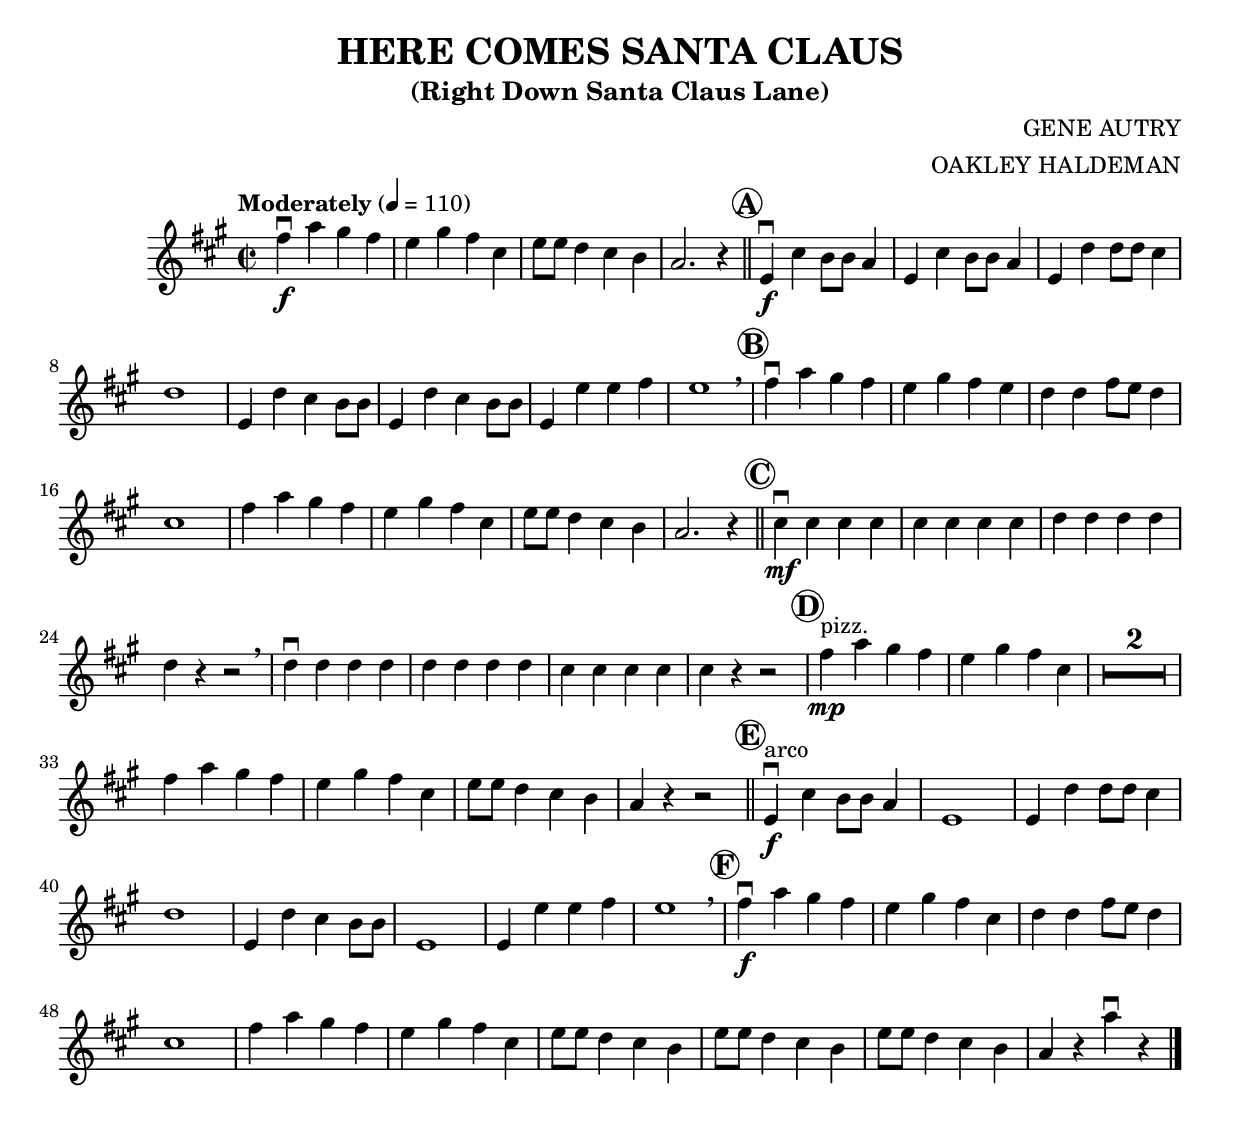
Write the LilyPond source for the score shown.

%% Date: 2016.10.31
\version "2.18.2"
\header {
  title = "HERE COMES SANTA CLAUS"
  subtitle = "(Right Down Santa Claus Lane)"
  composer = "GENE AUTRY"
  arranger = "OAKLEY HALDEMAN"
}
\layout {
  \context {
    \Score
      %% \override BarNumber.break-visibility = ##(#f #t #t)
      %% \override SpacingSpanner.base-shortest-duration = #(ly:make-moment 1/16)
  }
}

voiceconsts = {
  \key a \major
  \time 2/2
  %% \numericTimeSignature
  \tempo "Moderately" 4 = 110
  \compressFullBarRests 
  \override MultiMeasureRest.expand-limit=#1
  \set Timing.beamExceptions = #'()
  \set Score.markFormatter = #format-mark-circle-alphabet
 }
\book {
  \score {
    \new Staff {
      \new Voice {
        \relative c' {
          \voiceconsts
          fis'4\f\downbow a gis fis | e gis fis cis | e8 e d4 cis b | 
          a2. r4 \mark \default \bar"||" e4\f\downbow cis' b8 b a4 | 
          e4 cis' b8 b a4 | e d' d8 d cis4 | d1 | e,4 d' cis b8 b | 
          e,4 d' cis b8 b | e,4 e'4 e fis | e1 \breathe \mark \default |
          fis4\downbow a gis fis | e gis fis e | d d fis8 e d4 | cis1 |
          fis4 a gis fis | e gis fis cis | e8 e d4 cis b | a2. r4 \mark\default \bar"||"
          cis4\downbow\mf cis cis cis | cis cis cis cis | d d d d | d r4 r2 \breathe |
          d4\downbow d d d | d d d d | cis cis cis cis | cis r4 r2 \mark \default |
          fis4\mp^"pizz." a gis fis | e gis fis cis | R1*2/2*2 | fis4 a gis fis |
          e gis fis cis | e8 e d4 cis b | a4 r4 r2 \mark \default \bar"||" 
          e4\downbow\f^"arco" cis' b8 b a4 | e1 | e4 d' d8 d cis4 | d1 | e,4 d'4 cis b8 b |
          e,1 | e4 e'4 e fis | e1\breathe\mark \default | fis4\downbow\f a gis fis |
          e gis fis cis | d d fis8 e d4 | cis1 | fis4 a gis fis | e gis fis cis |
          e8 e d4 cis b | e8 e d4 cis b | e8 e d4 cis b | a4 r4 a'4\downbow r4\bar"|."
        }
      }
    }
    \layout { }
    \midi { }
  }
}

%% Last modified: 2016.11.20 12:17:03-0500
